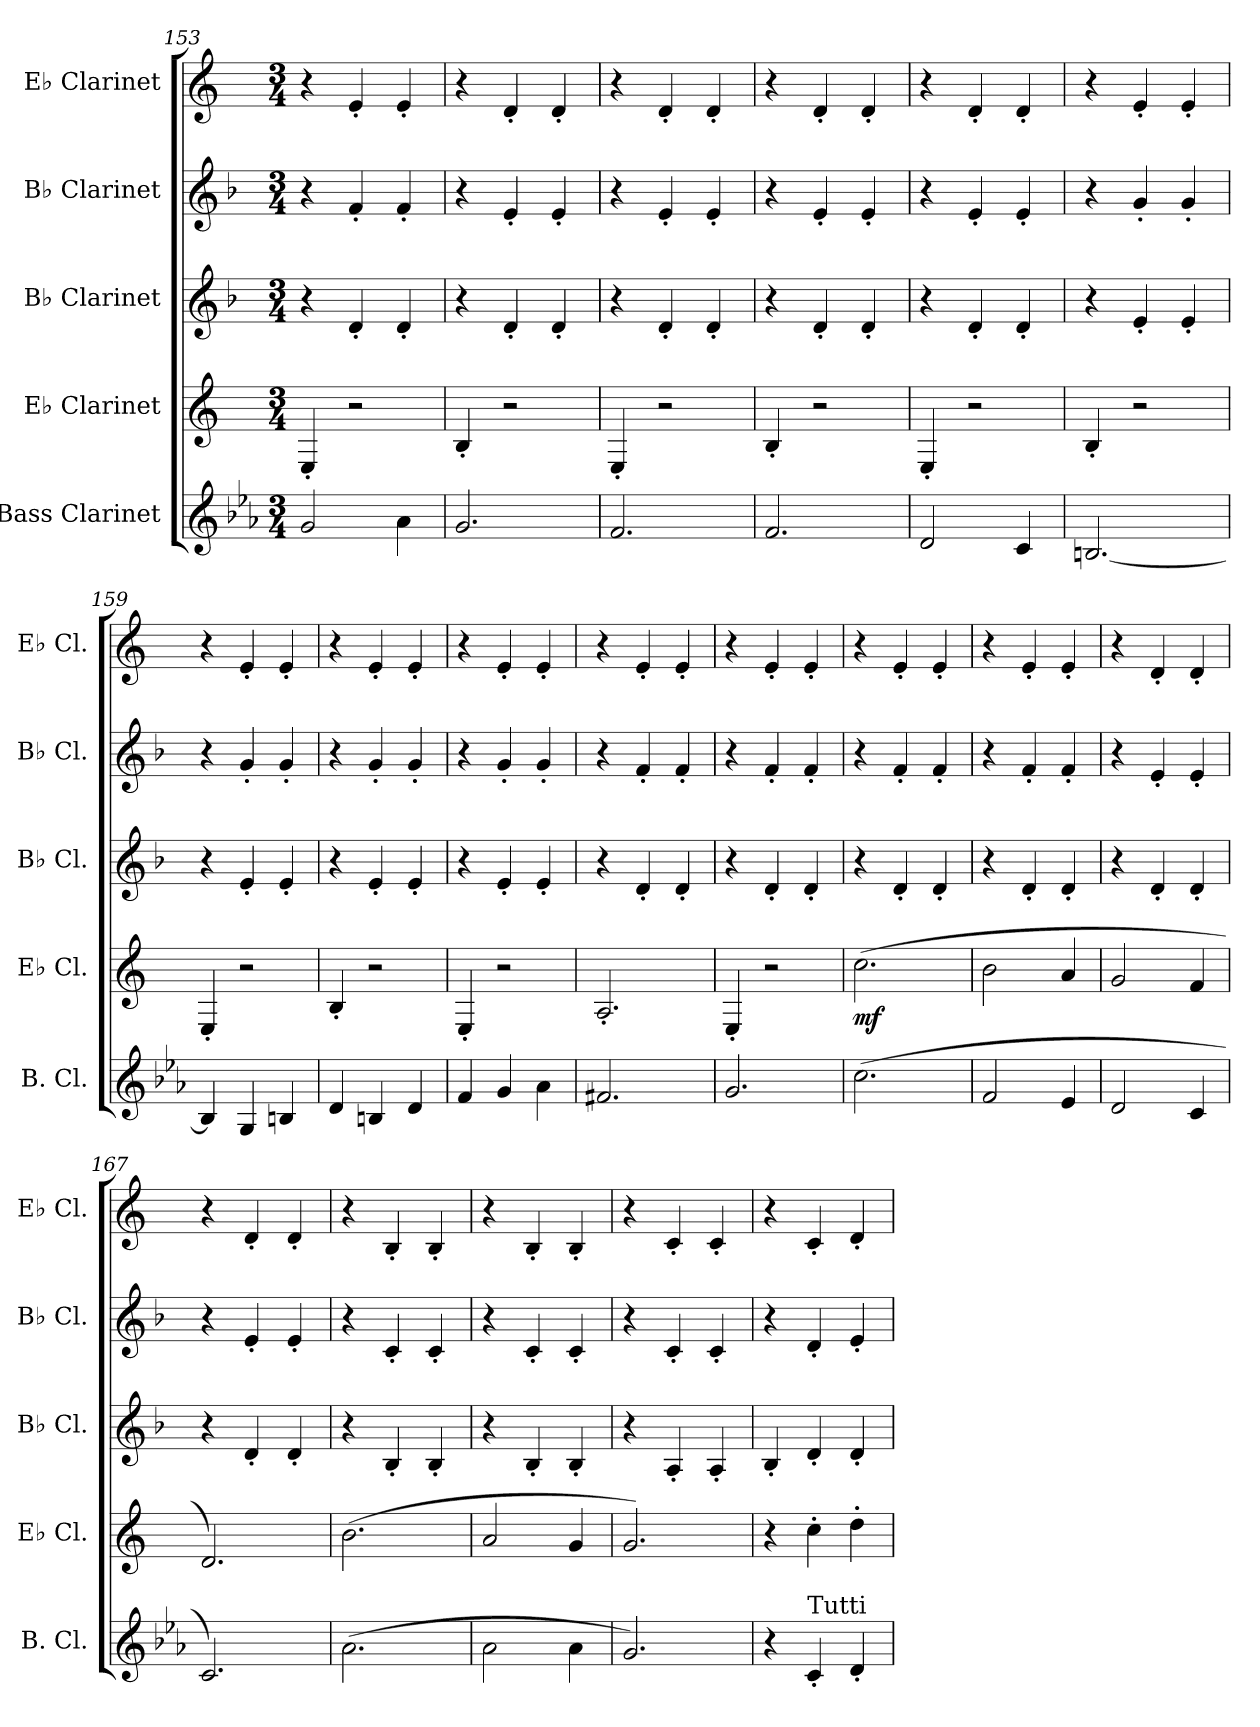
**kern	**kern	**dynam	**kern	**kern	**kern
*part5	*part4	*part4	*part3	*part2	*part1
*staff5	*staff4	*staff4	*staff3	*staff2	*staff1
*I"Bass Clarinet	*I"E♭ Clarinet	*	*I"B♭ Clarinet	*I"B♭ Clarinet	*I"E♭ Clarinet
*I'B. Cl.	*I'E♭ Cl.	*	*I'B♭ Cl.	*I'B♭ Cl.	*I'E♭ Cl.
*clefG2	*clefG2	*	*clefG2	*clefG2	*clefG2
*ITrd8c14	*ITrd-2c-3	*	*ITrd1c2	*ITrd1c2	*ITrd-2c-3
*k[b-e-a-]	*k[b-e-a-]	*	*k[b-e-a-]	*k[b-e-a-]	*k[b-e-a-]
*M3/4	*M3/4	*	*M3/4	*M3/4	*M3/4
=153	=153	=153	=153	=153	=153
2G/	4G'/	.	4r	4r	4r
.	2r	.	4c'/	4e-'/	4g'/
4A-\	.	.	4c'/	4e-'/	4g'/
!!LO:PB:g=z
=154	=154	=154	=154	=154	=154
2.G/	4d'/	.	4r	4r	4r
.	2r	.	4c'/	4d'/	4f'/
.	.	.	4c'/	4d'/	4f'/
=155	=155	=155	=155	=155	=155
2.F/	4G'/	.	4r	4r	4r
.	2r	.	4c'/	4d'/	4f'/
.	.	.	4c'/	4d'/	4f'/
=156	=156	=156	=156	=156	=156
2.F/	4d'/	.	4r	4r	4r
.	2r	.	4c'/	4d'/	4f'/
.	.	.	4c'/	4d'/	4f'/
=157	=157	=157	=157	=157	=157
2D/	4G'/	.	4r	4r	4r
.	2r	.	4c'/	4d'/	4f'/
4C/	.	.	4c'/	4d'/	4f'/
=158	=158	=158	=158	=158	=158
[2.BBn/	4d'/	.	4r	4r	4r
.	2r	.	4d'/	4f'/	4g'/
.	.	.	4d'/	4f'/	4g'/
=159	=159	=159	=159	=159	=159
4BB/]	4G'/	.	4r	4r	4r
4GG/	2r	.	4d'/	4f'/	4g'/
4BBn/	.	.	4d'/	4f'/	4g'/
=160	=160	=160	=160	=160	=160
4D/	4d'/	.	4r	4r	4r
4BBn/	2r	.	4d'/	4f'/	4g'/
4D/	.	.	4d'/	4f'/	4g'/
=161	=161	=161	=161	=161	=161
4F/	4G'/	.	4r	4r	4r
4G/	2r	.	4d'/	4f'/	4g'/
4A-\	.	.	4d'/	4f'/	4g'/
=162	=162	=162	=162	=162	=162
2.F#X/	2.c'/	.	4r	4r	4r
.	.	.	4c'/	4e-'/	4g'/
.	.	.	4c'/	4e-'/	4g'/
=163	=163	=163	=163	=163	=163
2.G/	4G'/	.	4r	4r	4r
.	2r	.	4c'/	4e-'/	4g'/
.	.	.	4c'/	4e-'/	4g'/
!!LO:LB:g=z
=164	=164	=164	=164	=164	=164
!	!	!LO:DY:b	!	!	!
(2.c\	(2.ee-\	mf	4r	4r	4r
.	.	.	4c'/	4e-'/	4g'/
.	.	.	4c'/	4e-'/	4g'/
=165	=165	=165	=165	=165	=165
2F/	2dd\	.	4r	4r	4r
.	.	.	4c'/	4e-'/	4g'/
4E-/	4cc/	.	4c'/	4e-'/	4g'/
=166	=166	=166	=166	=166	=166
2D/	2b-/	.	4r	4r	4r
.	.	.	4c'/	4d'/	4f'/
4C/	4a-/	.	4c'/	4d'/	4f'/
=167	=167	=167	=167	=167	=167
2.C/)	2.f/)	.	4r	4r	4r
.	.	.	4c'/	4d'/	4f'/
.	.	.	4c'/	4d'/	4f'/
=168	=168	=168	=168	=168	=168
(2.A-\	(2.dd\	.	4r	4r	4r
.	.	.	4A-'/	4B-'/	4d'/
.	.	.	4A-'/	4B-'/	4d'/
=169	=169	=169	=169	=169	=169
2A-\	2cc/	.	4r	4r	4r
.	.	.	4A-'/	4B-'/	4d'/
4A-\	4b-/	.	4A-'/	4B-'/	4d'/
=170	=170	=170	=170	=170	=170
2.G/)	2.b-/)	.	4r	4r	4r
.	.	.	4G'/	4B-'/	4e-'/
.	.	.	4G'/	4B-'/	4e-'/
=171	=171	=171	=171	=171	=171
4r	4r	.	4A-'/	4r	4r
!LO:TX:a:t=Tutti	!	!	!	!	!
4C'/	4ee-'\	.	4c'/	4c'/	4e-'/
4D'/	4ff'\	.	4c'/	4d'/	4f'/
=	=	=	=	=	=
*-	*-	*-	*-	*-	*-
